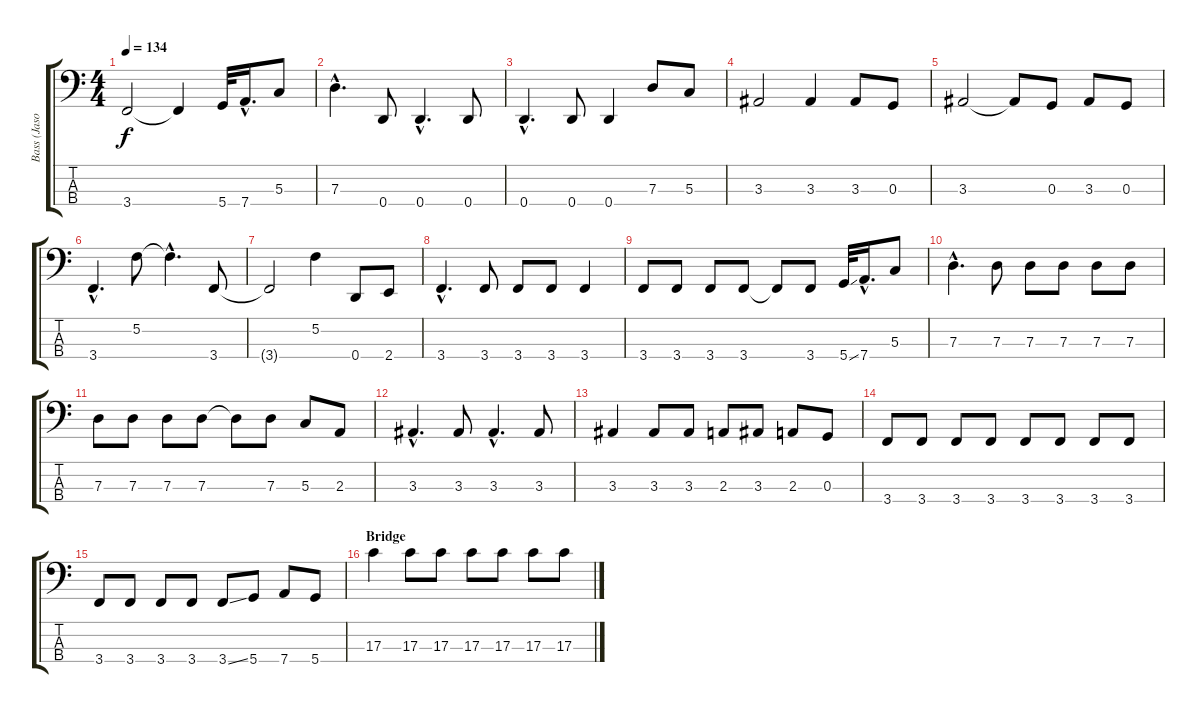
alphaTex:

\track ("Bass (Jason)" "Bass (Jaso") {instrument electricbasspick}
\staff {score tabs}
\tuning (F2 C2 G1 D1) {hide}
\ts (4 4)
\tempo 134
\clef f4
\ks c
3.4{t}.2{dy f} 3.4{t}.4 5.4.32 7.4{hac}.16{d} 5.3.8 |
7.3{hac}.4{d} 0.4.8 0.4{hac}.4{d} 0.4.8 |
0.4{hac}.4{d} 0.4.8 0.4.4 7.3.8 5.3.8 |
3.3.2 3.3.4 3.3.8 0.3.8 |
3.3.2 3.3{t}.8 0.3.8 3.3.8 0.3.8 |
3.4{hac}.4{d} 5.2.8 5.2{hac t}.4{d} 3.4.8 |
3.4{t}.2 5.2.4 0.4.8 2.4.8 |
3.4{hac}.4{d} 3.4.8 3.4.8 3.4.8 3.4.4 |
3.4.8 3.4.8 3.4.8 3.4.8 3.4{t}.8 3.4.8 5.4{ss}.32 7.4{hac}.16{d} 5.3.8 |
7.3{hac}.4{d} 7.3.8 7.3.8 7.3.8 7.3.8 7.3.8 |
7.3.8 7.3.8 7.3.8 7.3.8 7.3{t}.8 7.3.8 5.3.8 2.3.8 |
3.3{hac}.4{d} 3.3.8 3.3{hac}.4{d} 3.3.8 |
3.3.4 3.3.8 3.3.8 2.3.8 3.3.8 2.3.8 0.3.8 |
3.4.8 3.4.8 3.4.8 3.4.8 3.4.8 3.4.8 3.4.8 3.4.8 |
3.4.8 3.4.8 3.4.8 3.4.8 3.4{ss}.8 5.4.8 7.4.8 5.4.8 |
\section ("" "Bridge")
17.3.4 17.3.8 17.3.8 17.3.8 17.3.8 17.3.8 17.3.8
